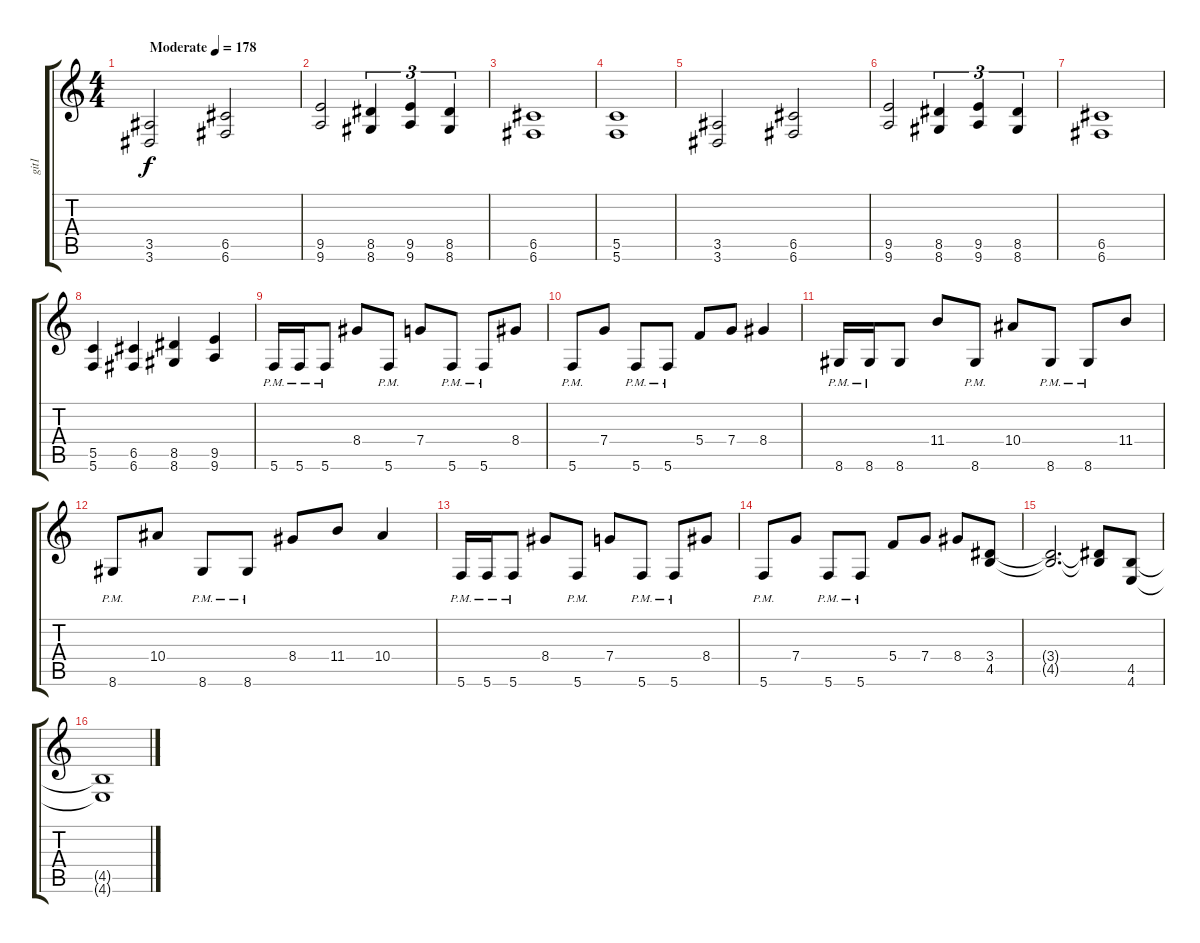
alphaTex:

\track ("git1" "git1") {instrument distortionguitar}
\staff {score tabs}
\tuning (D4 A3 F3 C3 G2 C2) {hide}
\ts (4 4)
\tempo (178 "Moderate")
\clef g2
\ks c
(3.5 3.6).2{dy f instrument distortionguitar} (6.5 6.6).2 |
(9.5 9.6).2 (8.5 8.6).4{tu (3 2)} (9.5 9.6).4{tu (3 2)} (8.5 8.6).4{tu (3 2)} |
(6.5 6.6).1 |
(5.5 5.6).1 |
(3.5 3.6).2 (6.5 6.6).2 |
(9.5 9.6).2 (8.5 8.6).4{tu (3 2)} (9.5 9.6).4{tu (3 2)} (8.5 8.6).4{tu (3 2)} |
(6.5 6.6).1 |
(5.5 5.6).4 (6.5 6.6).4 (8.5 8.6).4 (9.5 9.6).4 |
5.6{pm}.16 5.6{pm}.16 5.6{pm}.8 8.4.8 5.6{pm}.8 7.4.8 5.6{pm}.8 5.6{pm}.8 8.4.8 |
5.6{pm}.8 7.4.8 5.6{pm}.8 5.6{pm}.8 5.4.8 7.4.8 8.4.4 |
8.6{pm}.16 8.6{pm}.16 8.6.8 11.4.8 8.6{pm}.8 10.4.8 8.6{pm}.8 8.6{pm}.8 11.4.8 |
8.6{pm}.8 10.4.8 8.6{pm}.8 8.6{pm}.8 8.4.8 11.4.8 10.4.4 |
5.6{pm}.16 5.6{pm}.16 5.6{pm}.8 8.4.8 5.6{pm}.8 7.4.8 5.6{pm}.8 5.6{pm}.8 8.4.8 |
5.6{pm}.8 7.4.8 5.6{pm}.8 5.6{pm}.8 5.4.8 7.4.8 8.4.8 (3.4 4.5).8 |
(3.4{t} 4.5{t}).2{d} (3.4{t} 4.5{t}).8 (4.5 4.6).8 |
(4.5{t} 4.6{t}).1
